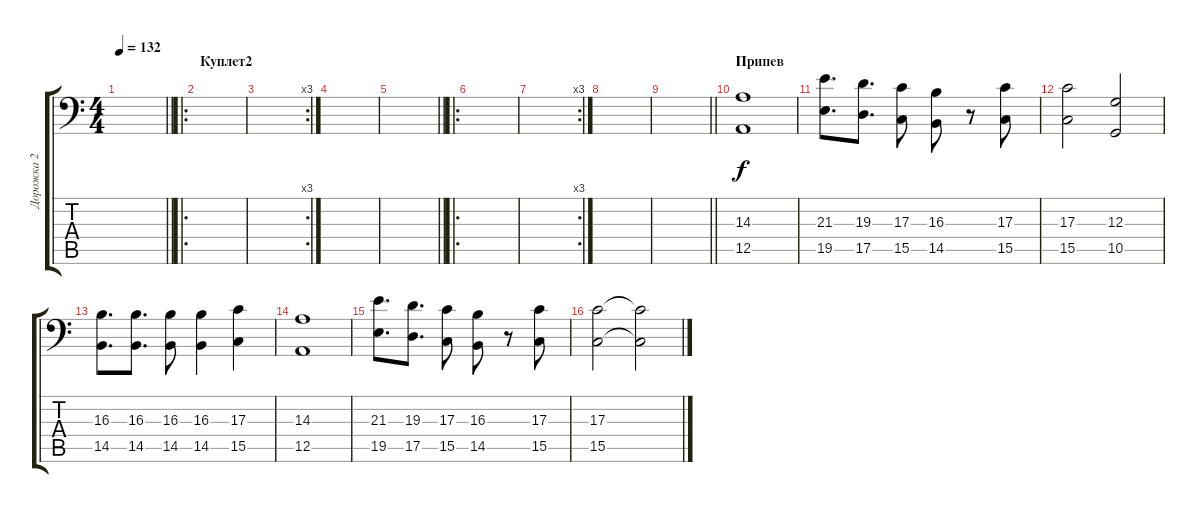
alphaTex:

\track ("Дорожка 2" "Дорожка 2") {instrument trombone}
\staff {score tabs}
\tuning (E3 B2 G2 D2 A1 E1) {hide}
\ts (4 4)
\tempo 132
\clef f4
\barLineRight lightlight
\ks c
|
\ro
\section ("" "Куплет2")
|
\rc 3
|
|
\barLineRight lightlight
|
\ro
|
\rc 3
|
|
\barLineRight lightlight
|
\section ("" "Припев")
(14.3 12.5).1 |
(21.3 19.5).8{d} (19.3 17.5).8{d} (17.3 15.5).8 (16.3 14.5).8 r.8 (17.3 15.5).8 |
(17.3 15.5).2 (12.3 10.5).2 |
(16.3 14.5).8{d} (16.3 14.5).8{d} (16.3 14.5).8 (16.3 14.5).4 (17.3 15.5).4 |
(14.3 12.5).1 |
(21.3 19.5).8{d} (19.3 17.5).8{d} (17.3 15.5).8 (16.3 14.5).8 r.8 (17.3 15.5).8 |
(17.3 15.5).2 (17.3{t} 15.5{t}).2
